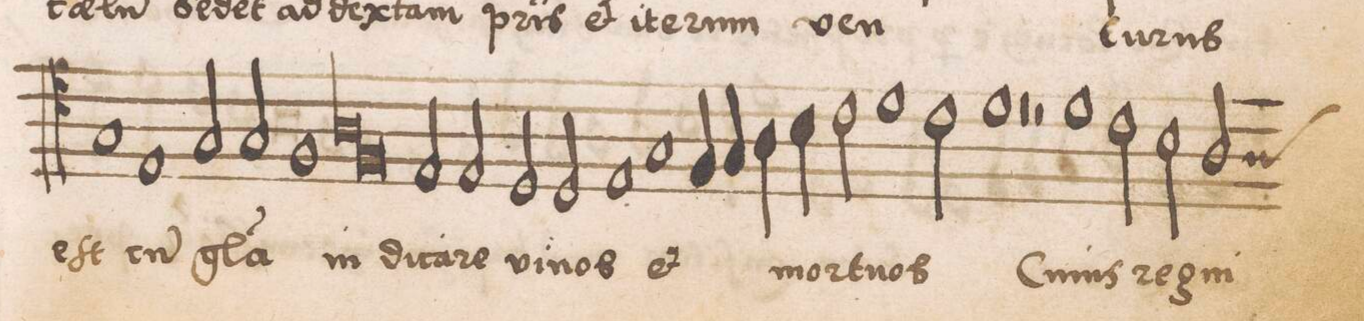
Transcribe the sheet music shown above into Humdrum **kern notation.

**kern	**text
*I"TENOR	*
*clefC4	*
*k[]	*
*met(c|)	*
*M2/1	*
1G	eſt
1E	cu(m)
=109	=109
2G/	gl(o-
2G/	-ri)-
1F	-a
=110	=110
*lig	*
1A	iu-
1F	.
*Xlig	*
=111	=111
2E/	-di-
2E/	-ca-
2D/	-re
2D/	vi-
=112	=112
1E	-uos
1G	e(t)
=113	=113
4F/	.
4G/	.
4A\	.
4B\	mor-
2c\	-tu-
1d	-oſ
=114	=114
2c\	.
1d	.
=115	=115
0r	.
=116	=116
2r	.
1d	Cu-
2c\	-ius
=117	=117
2B\	re-
*custos:A	*
2A/	-gni
*-	*-
